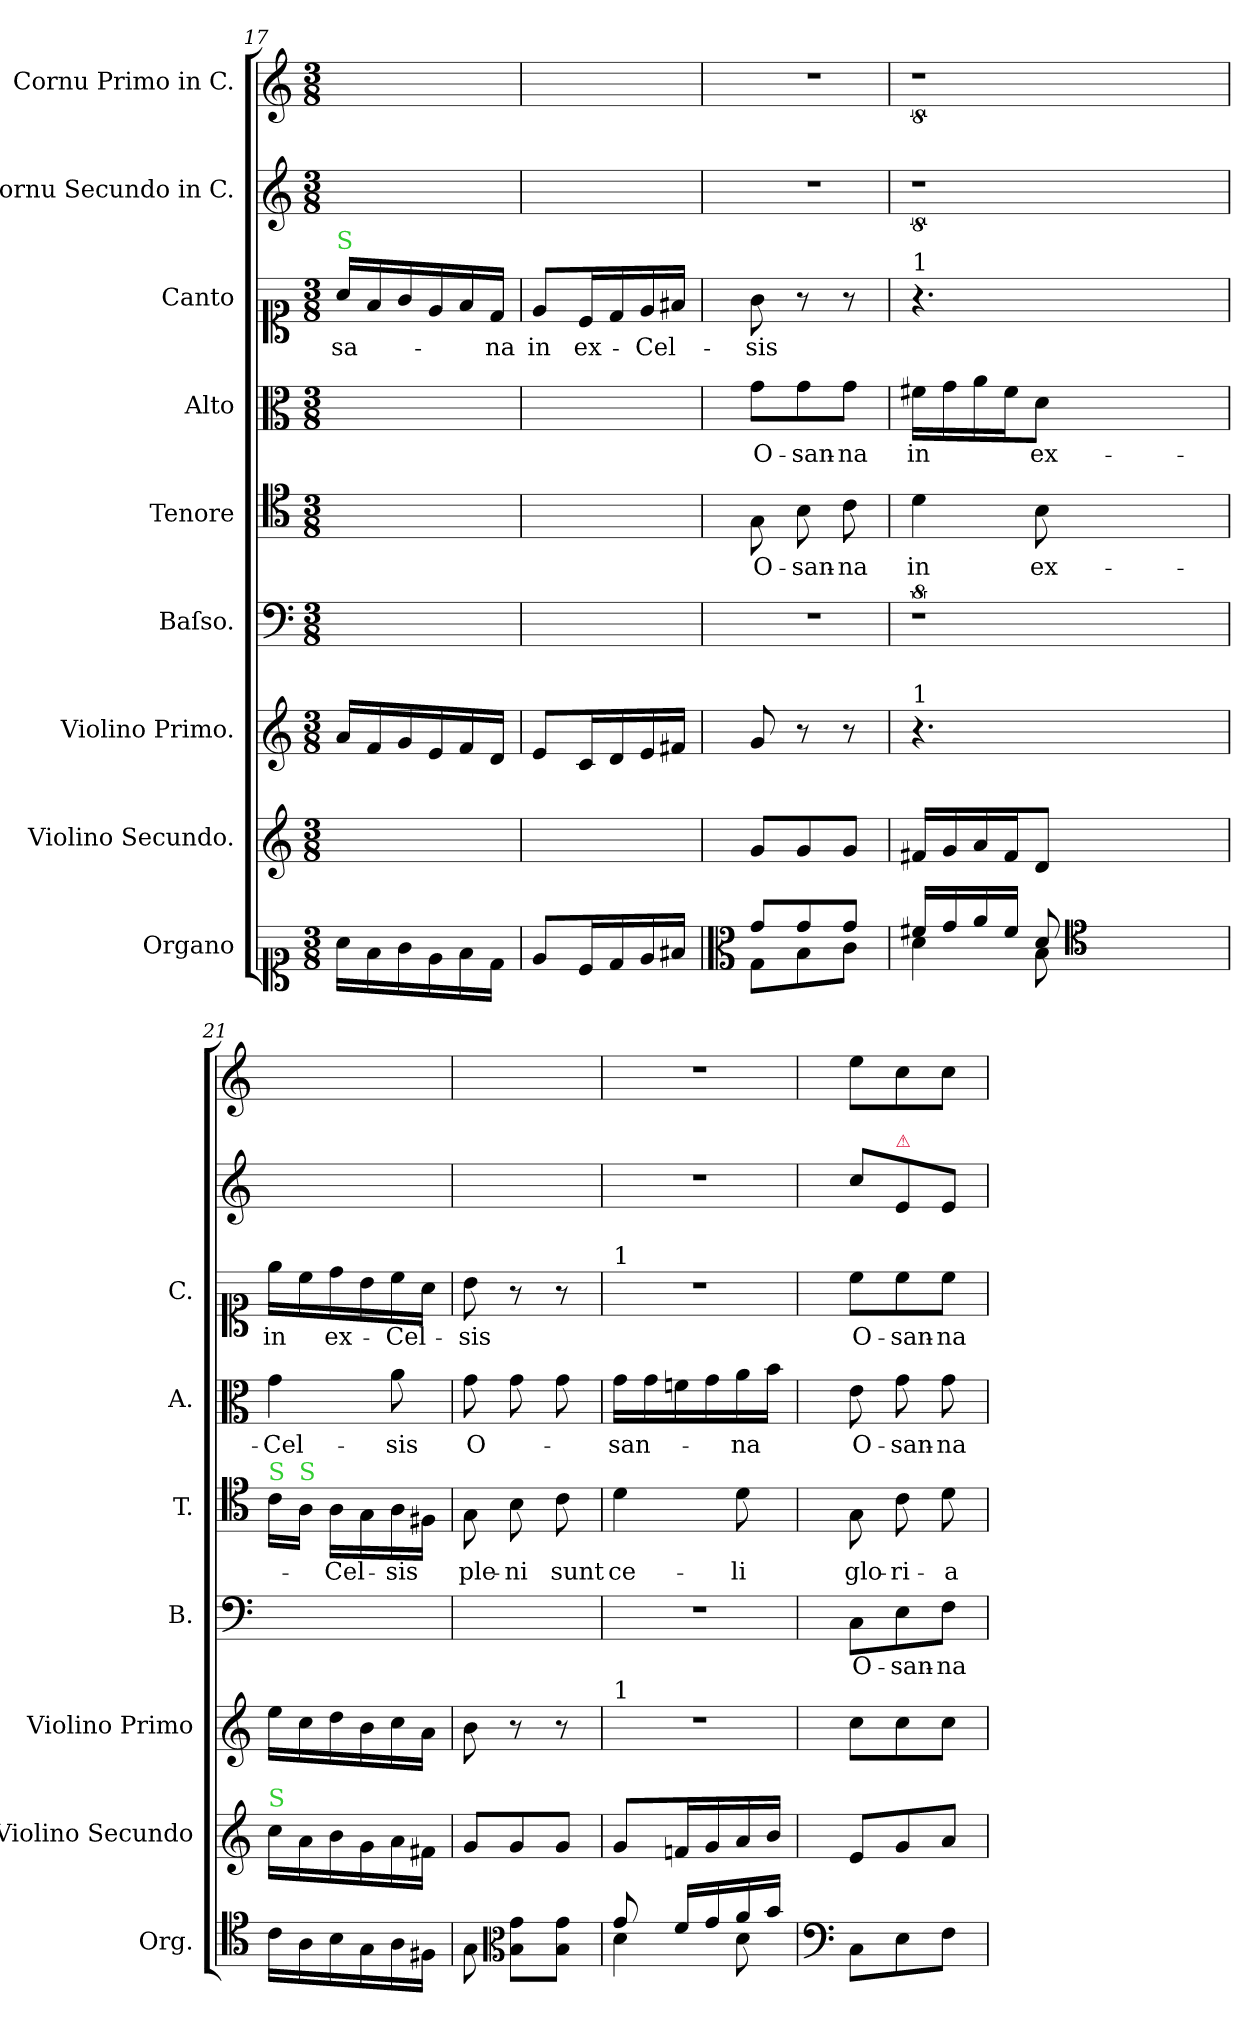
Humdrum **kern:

**kern	**kern	**kern	**kern	**text	**kern	**text	**kern	**text	**kern	**text	**kern	**kern
*part9	*part8	*part7	*part6	*part6	*part5	*part5	*part4	*part4	*part3	*part3	*part2	*part1
*staff9	*staff8	*staff7	*staff6	*staff6	*staff5	*staff5	*staff4	*staff4	*staff3	*staff3	*staff2	*staff1
*I"Organo	*I"Violino Secundo.	*I"Violino Primo.	*I"Baſso.	*	*I"Tenore	*	*I"Alto	*	*I"Canto	*	*I"Cornu Secundo in C.	*I"Cornu Primo in C.
*I'Org.	*I'Violino Secundo	*I'Violino Primo	*I'B.	*	*I'T.	*	*I'A.	*	*I'C.	*	*	*
*clefC1	*clefG2	*clefG2	*clefF4	*	*clefC4	*	*clefC3	*	*clefC1	*	*clefG2	*clefG2
*k[]	*k[]	*k[]	*k[]	*	*k[]	*	*k[]	*	*k[]	*	*k[]	*k[]
*M3/8	*M3/8	*M3/8	*M3/8	*	*M3/8	*	*M3/8	*	*M3/8	*	*M3/8	*M3/8
=17	=17	=17	=17	=17	=17	=17	=17	=17	=17	=17	=17	=17
!	!	!	!	!	!	!	!	!	!LO:TX:a:color=limegreen:t=S	!	!	!
16a\LL	4.ryy	16a/LL	4.ryy	.	4.ryy	.	4.ryy	.	16a/LL	-sa-	4.ryy	4.ryy
16f\	.	16f/	.	.	.	.	.	.	16f/	.	.	.
16g\	.	16g/	.	.	.	.	.	.	16g/	.	.	.
16e\	.	16e/	.	.	.	.	.	.	16e/	.	.	.
16f\	.	16f/	.	.	.	.	.	.	16f/	.	.	.
16d\JJ	.	16d/JJ	.	.	.	.	.	.	16d/JJ	-na	.	.
=18	=18	=18	=18	=18	=18	=18	=18	=18	=18	=18	=18	=18
8e/L	4.ryy	8e/L	4.ryy	.	4.ryy	.	4.ryy	.	8e/L	in	4.ryy	4.ryy
16c/L	.	16c/L	.	.	.	.	.	.	16c/L	ex-	.	.
16d/	.	16d/	.	.	.	.	.	.	16d/	.	.	.
16e/	.	16e/	.	.	.	.	.	.	16e/	-Cel-	.	.
16f#X/JJ	.	16f#X/JJ	.	.	.	.	.	.	16f#X/JJ	.	.	.
=19	=19	=19	=19	=19	=19	=19	=19	=19	=19	=19	=19	=19
*clefC3	*	*	*	*	*	*	*	*	*	*	*	*
*^	*	*	*	*	*	*	*	*	*	*	*	*
8g/L	8G\L	8g/L	8g/	4.r	.	8G\	O-	8g\L	O-	8g\	-sis	4.r	4.r
8g/	8B\	8g/	8r	.	.	8B\	-san-	8g\	-san-	8r	.	.	.
8g/J	8c\J	8g/J	8r	.	.	8c\	-na	8g\J	-na	8r	.	.	.
=20	=20	=20	=20	=20	=20	=20	=20	=20	=20	=20	=20	=20	=20
!	!	!	!	!	!	!	!	!	!	!LO:TX:a:t=1	!	!	!
!	!	!	!LO:TX:a:t=1	!	!	!	!	!	!	!	!	!	!
16f#X/LL	4d\	16f#X/LL	4.r	8%9r	.	4d\	in	16f#X\LL	in	4.r	.	8%9r	8%9r
16g/	.	16g/	.	.	.	.	.	16g\	.	.	.	.	.
16a/	.	16a/	.	.	.	.	.	16a\	.	.	.	.	.
16f#/JJ	.	16f#/J	.	.	.	.	.	16f#\J	.	.	.	.	.
8d/	8B\	8d/J	.	.	.	8B\	ex-	8d\J	ex-	.	.	.	.
*clefC4	*	*	*	*	*	*	*	*	*	*	*	*	*
2.ryy	2.ryy	2.ryy	2.ryy	.	.	2.ryy	.	2.ryy	.	2.ryy	.	.	.
=21	=21	=21	=21	=21	=21	=21	=21	=21	=21	=21	=21	=21	=21
!	!	!	!	!	!	!LO:TX:a:color=limegreen:t=S	!	!	!	!	!	!	!
!	!	!LO:TX:a:color=limegreen:t=S	!	!	!	!	!	!	!	!	!	!	!
*v	*v	*	*	*	*	*	*	*	*	*	*	*	*
16c\LL	16cc\LL	16ee\LL	4.ryy	.	16c\LL	.	4g\	-Cel-	16ee\LL	in	4.ryy	4.ryy
!	!	!	!	!	!LO:TX:a:color=limegreen:t=S	!	!	!	!	!	!	!
16A\	16a\	16cc\	.	.	16A\JJ	.	.	.	16cc\	.	.	.
16B\	16b\	16dd\	.	.	16A\LL	-Cel-	.	.	16dd\	ex-	.	.
16G\	16g\	16b\	.	.	16G\	.	.	.	16b\	.	.	.
16A\	16a\	16cc\	.	.	16A\	-sis	8a\	-sis	16cc\	-Cel-	.	.
16F#X\JJ	16f#X\JJ	16a\JJ	.	.	16F#X\JJ	.	.	.	16a\JJ	.	.	.
=22	=22	=22	=22	=22	=22	=22	=22	=22	=22	=22	=22	=22
8G\	8g/L	8b\	4.ryy	.	8G\	ple-	8g\	O-	8b\	-sis	4.ryy	4.ryy
*clefC3	*	*	*	*	*	*	*	*	*	*	*	*
8B\ 8g\L	8g/	8r	.	.	8B\	-ni	8g\	.	8r	.	.	.
8B\ 8g\J	8g/J	8r	.	.	8c\	sunt	8g\	.	8r	.	.	.
=23	=23	=23	=23	=23	=23	=23	=23	=23	=23	=23	=23	=23
*^	*	*	*	*	*	*	*	*	*	*	*	*
!	!	!	!	!	!	!	!	!	!	!LO:TX:a:t=1	!	!	!
!	!	!	!LO:TX:a:t=1	!	!	!	!	!	!	!	!	!	!
8g/	4d\	8g/L	4.r	4.r	.	4d\	ce-	16g\LL	-san-	4.r	.	4.r	4.r
.	.	.	.	.	.	.	.	16g\	.	.	.	.	.
16f/LL	.	16fn/L	.	.	.	.	.	16fn\	.	.	.	.	.
16g/	.	16g/	.	.	.	.	.	16g\	.	.	.	.	.
16a/	8d\	16a/	.	.	.	8d\	-li	16a\	-na	.	.	.	.
16b/JJ	.	16b/JJ	.	.	.	.	.	16b\JJ	.	.	.	.	.
*v	*v	*	*	*	*	*	*	*	*	*	*	*	*
=24	=24	=24	=24	=24	=24	=24	=24	=24	=24	=24	=24	=24
*clefF4	*	*	*	*	*	*	*	*	*	*	*	*
8C\L	8e/L	8cc\L	8C\L	O-	8G\	glo-	8e\	O-	8cc\L	O-	8cc\L	8ee\L
!	!	!	!	!	!	!	!	!	!	!	!LO:TX:a:color=crimson:t=⚠	!
8E\	8g/	8cc\	8E\	-san-	8c\	-ri-	8g\	-san-	8cc\	-san-	8e/	8cc\
8F\J	8a/J	8cc\J	8F\J	-na	8d\	-a	8g\	-na	8cc\J	-na	8e/J	8cc\J
=	=	=	=	=	=	=	=	=	=	=	=	=
*-	*-	*-	*-	*-	*-	*-	*-	*-	*-	*-	*-	*-
